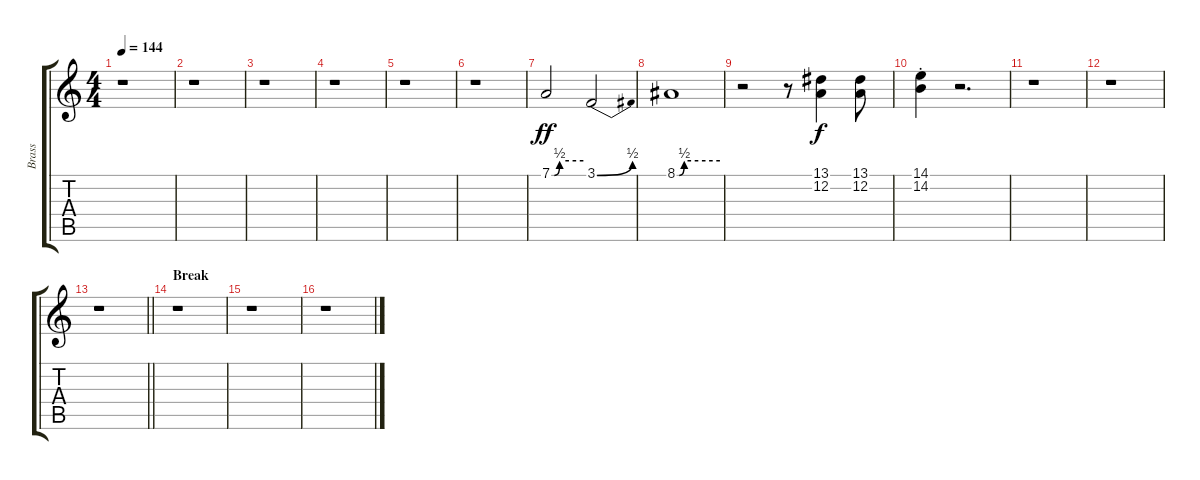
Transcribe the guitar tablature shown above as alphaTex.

\track ("Brass" "Brass") {instrument trumpet}
\staff {score tabs}
\tuning (D4 A3 F3 C3 G2 D2) {hide}
\ts (4 4)
\tempo 144
\clef g2
\ks c
r.1{dy ff} |
r.1 |
r.1 |
r.1 |
r.1 |
r.1 |
7.1{be (custom 0 0 5 0 15 2 60 2)}.2 3.1{be (bend 0 0 60 2)}.2 |
8.1{be (custom 0 0 3 0 10 2 60 2)}.1 |
r.2 r.8 (13.1 12.2).4{dy f} (13.1 12.2).8 |
(14.1{st} 14.2{st}).4 r.2{d} |
r.1 |
r.1 |
\barLineRight lightlight
r.1 |
\section ("" "Break")
r.1 |
r.1 |
r.1
